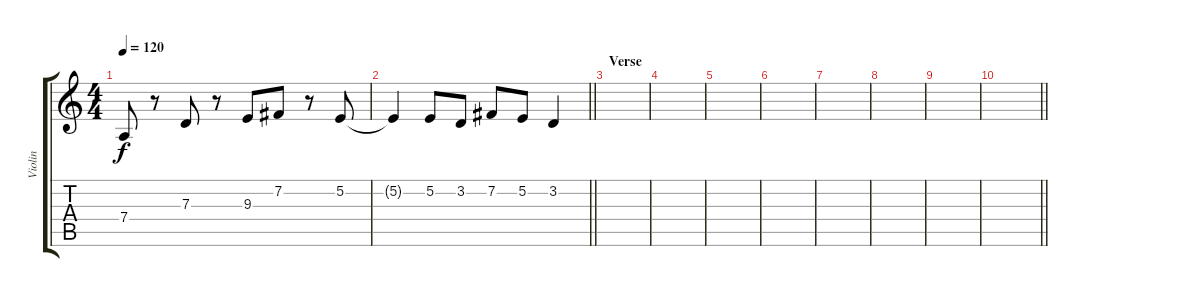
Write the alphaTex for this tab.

\track ("Violin" "Violin") {instrument violin}
\staff {score tabs}
\tuning (E4 B3 G3 D3 A2 E2) {hide}
\ts (4 4)
\tempo 120
\clef g2
\ks c
7.4{t}.8{dy f} r.8 7.3.8 r.8 9.3.8 7.2.8 r.8 5.2.8 |
\barLineRight lightlight
5.2{t}.4 5.2.8 3.2.8 7.2.8 5.2.8 3.2.4 |
\section ("" "Verse")
|
|
|
|
|
|
|
\barLineRight lightlight
